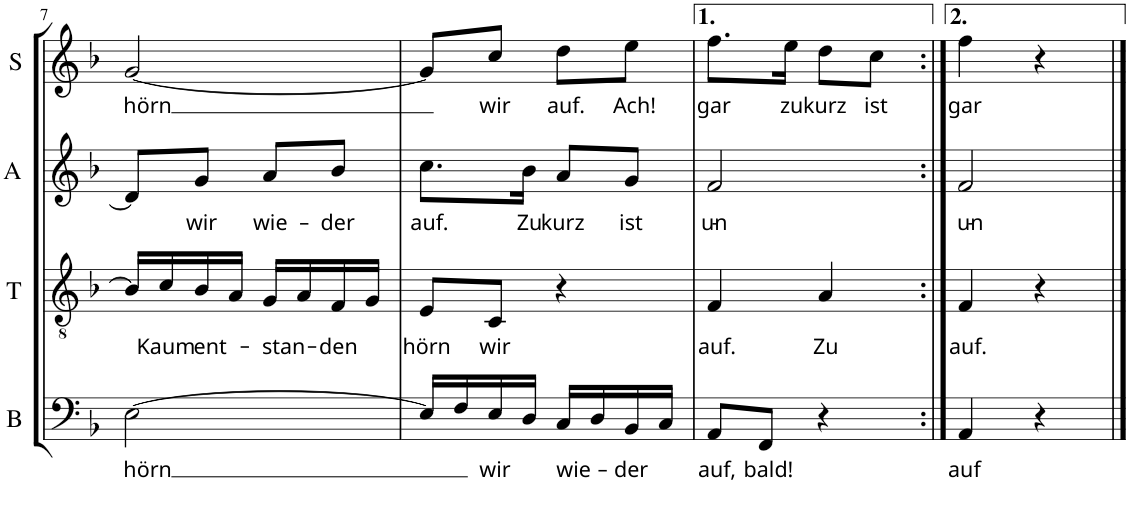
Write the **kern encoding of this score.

**kern	**text	**kern	**text	**kern	**text	**kern	**text
*part4	*part4	*part3	*part3	*part2	*part2	*part1	*part1
*staff4	*staff4	*staff3	*staff3	*staff2	*staff2	*staff1	*staff1
*I"B	*	*I"T	*	*I"A	*	*I"S	*
*I'B	*	*I'T	*	*I'A	*	*I'S	*
!!LO:PB:g=z
*clefF4	*	*clefGv2	*	*clefG2	*	*clefG2	*
*k[b-]	*	*k[b-]	*	*k[b-]	*	*k[b-]	*
*F:	*	*F:	*	*F:	*	*F:	*
*M2/4	*	*M2/4	*	*M2/4	*	*M2/4	*
=7	=7	=7	=7	=7	=7	=7	=7
!	!LO:LY:b	!	!	!	!	!	!LO:LY:b
[2E\	hörn	16B-/LL]	.	8d/L]	.	[2g/	hörn
!	!	!	!LO:LY:b	!	!	!	!
.	.	16c/	Kaum	.	.	.	.
!	!	!	!LO:LY:b	!	!LO:LY:b	!	!
.	.	16B-/	ent-	8g/J	wir	.	.
.	.	16A/JJ	.	.	.	.	.
!	!	!	!LO:LY:b	!	!LO:LY:b	!	!
.	.	16G/LL	-stan-	8a/L	wie-	.	.
.	.	16A/	.	.	.	.	.
!	!	!	!LO:LY:b	!	!LO:LY:b	!	!
.	.	16F/	-den	8b-/J	-der	.	.
.	.	16G/JJ	.	.	.	.	.
=8	=8	=8	=8	=8	=8	=8	=8
!	!	!	!LO:LY:b	!	!LO:LY:b	!	!
16E/LL]	.	8E/L	hörn	8.cc\L	auf.	8g/L]	.
16F/	.	.	.	.	.	.	.
!	!LO:LY:b	!	!LO:LY:b	!	!	!	!LO:LY:b
16E/	wir	8C/J	wir	.	.	8cc/J	wir
!	!	!	!	!	!LO:LY:b	!	!
16D/JJ	.	.	.	16b-\Jk	Zu	.	.
!	!LO:LY:b	!	!	!	!LO:LY:b	!	!LO:LY:b
16C/LL	wie-	4r	.	8a/L	kurz	8dd\L	auf.
16D/	.	.	.	.	.	.	.
!	!LO:LY:b	!	!	!	!LO:LY:b	!	!LO:LY:b
16BB-/	-der	.	.	8g/J	ist	8ee\J	Ach!
16C/JJ	.	.	.	.	.	.	.
=9	=9	=9	=9	=9	=9	=9	=9
!	!LO:LY:b	!	!LO:LY:b	!	!LO:LY:b	!	!LO:LY:b
8AA/L	auf,	4F/	auf.	2f/	un-	8.ff\L	gar
!	!LO:LY:b	!	!	!	!	!	!
8FF/J	bald!	.	.	.	.	.	.
!	!	!	!	!	!	!	!LO:LY:b
.	.	.	.	.	.	16ee\Jk	zu
!	!	!	!LO:LY:b	!	!	!	!LO:LY:b
4r	.	4A/	Zu	.	.	8dd\L	kurz
!	!	!	!	!	!	!	!LO:LY:b
.	.	.	.	.	.	8cc\J	ist
=10:|!	=10:|!	=10:|!	=10:|!	=10:|!	=10:|!	=10:|!	=10:|!
!	!LO:LY:b	!	!LO:LY:b	!	!LO:LY:b	!	!LO:LY:b
4AA/	auf	4F/	auf.	2f/	un-	4ff\	gar
4r	.	4r	.	.	.	4r	.
==	==	==	==	==	==	==	==
*-	*-	*-	*-	*-	*-	*-	*-
